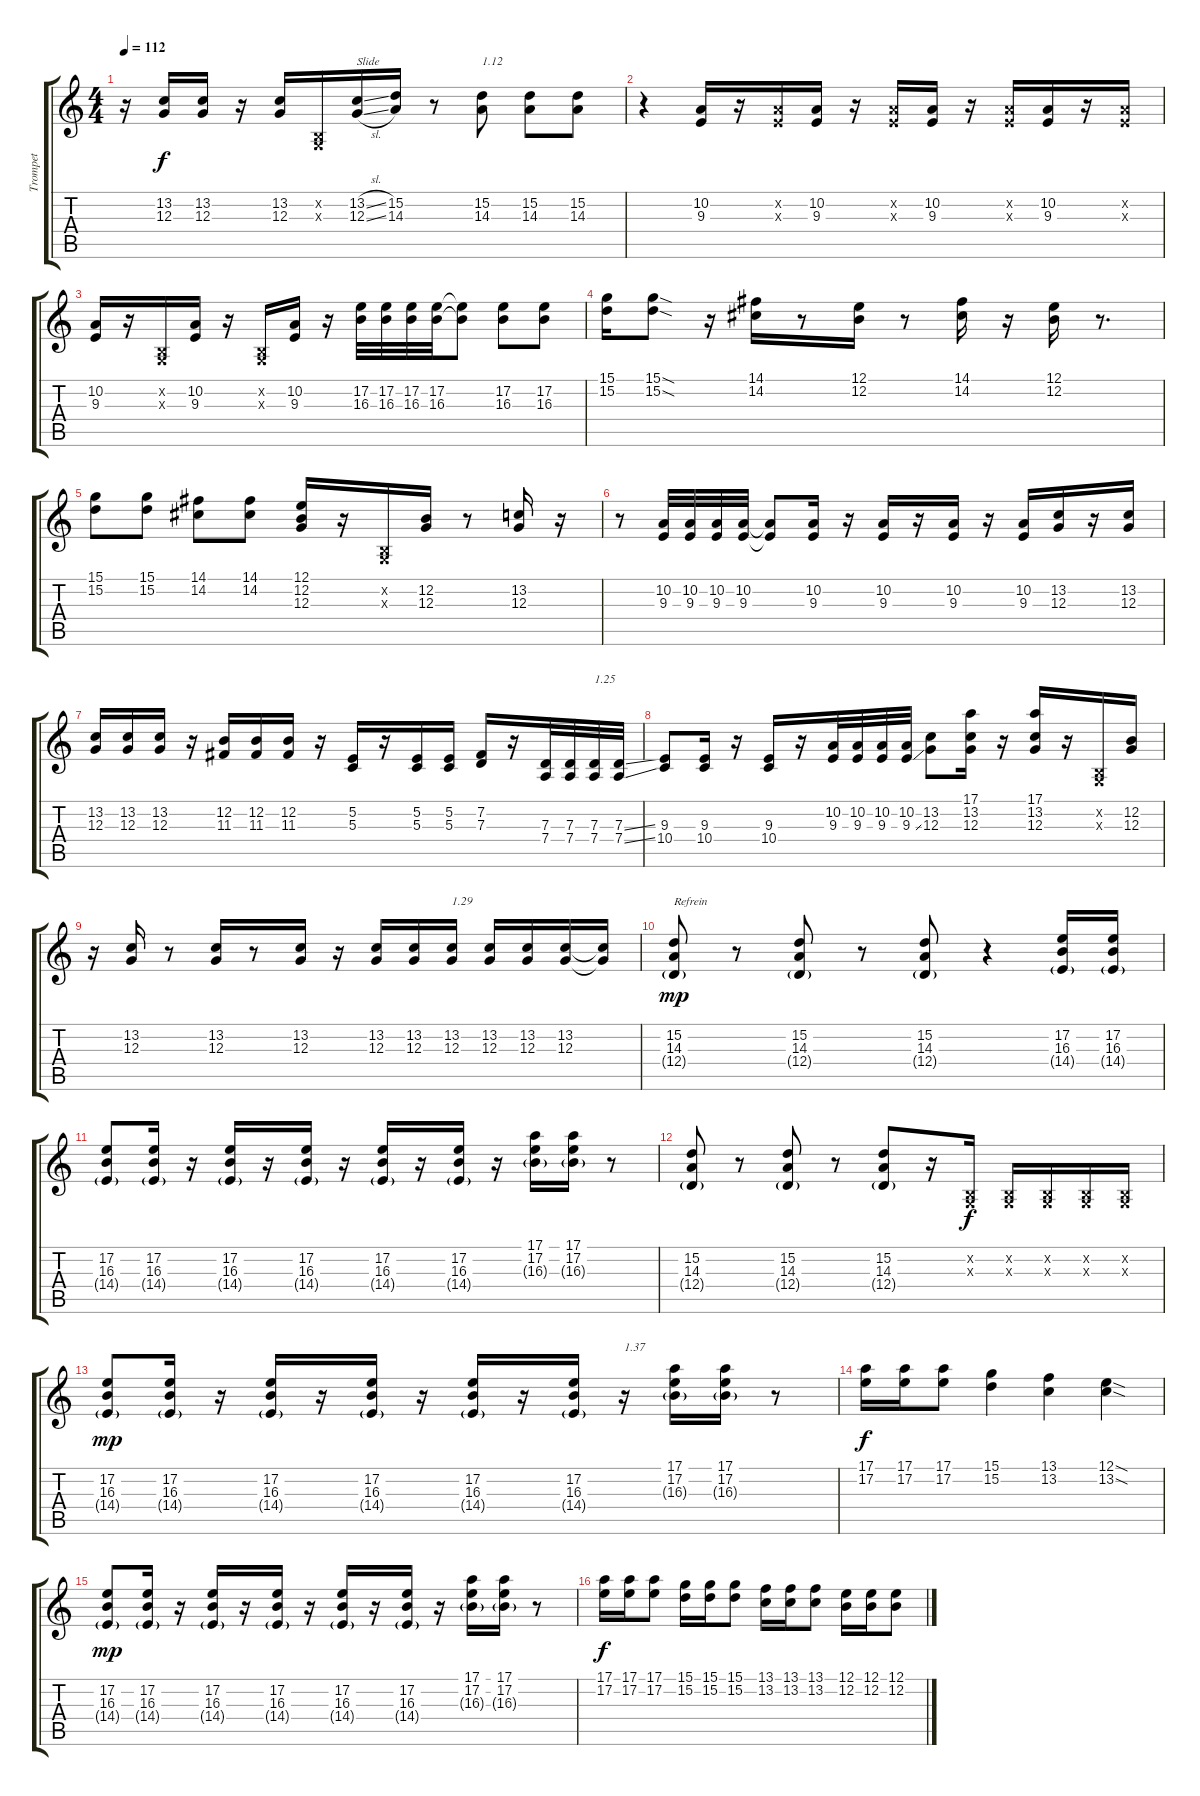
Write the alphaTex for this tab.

\track ("Trompet" "Trompet") {instrument trumpet}
\staff {score tabs}
\tuning (E4 B3 G3 D3 A2 E2) {hide}
\ts (4 4)
\tempo 112
\clef g2
\ks c
r.16{dy f} (13.2 12.3).16 (13.2 12.3).16 r.16 (13.2 12.3).16 (0.2{x} 0.3{x}).16 (13.2{sl} 12.3{sl}).16{txt "Slide"} (15.2 14.3).16 r.8 (15.2 14.3).8{txt "1.12"} (15.2 14.3).8 (15.2 14.3).8 |
r.4 (10.2 9.3).16 r.16 (10.2{x} 9.3{x}).16 (10.2 9.3).16 r.16 (10.2{x} 9.3{x}).16 (10.2 9.3).16 r.16 (10.2{x} 9.3{x}).16 (10.2 9.3).16 r.16 (10.2{x} 9.3{x}).16 |
(10.2 9.3).16 r.16 (0.2{x} 0.3{x}).16 (10.2 9.3).16 r.16 (0.2{x} 0.3{x}).16 (10.2 9.3).16 r.16 (17.2 16.3).32 (17.2 16.3).32 (17.2 16.3).32 (17.2 16.3).32 (17.2{t} 16.3{t}).8 (17.2 16.3).8 (17.2 16.3).8 |
(15.1 15.2).16 (15.1{sod} 15.2{sod}).8 r.16 (14.1 14.2).16 r.8 (12.1 12.2).16 r.8 (14.1 14.2).16 r.16 (12.1 12.2).16 r.8{d} |
(15.1 15.2).8 (15.1 15.2).8 (14.1 14.2).8 (14.1 14.2).8 (12.1 12.2 12.3).16 r.16 (0.2{x} 0.3{x}).16 (12.2 12.3).16 r.8 (13.2 12.3).16 r.16 |
r.8 (10.2 9.3).32 (10.2 9.3).32 (10.2 9.3).32 (10.2 9.3).32 (10.2{t} 9.3{t}).8 (10.2 9.3).16 r.16 (10.2 9.3).16 r.16 (10.2 9.3).16 r.16 (10.2 9.3).16 (13.2 12.3).16 r.16 (13.2 12.3).16 |
(13.2 12.3).16 (13.2 12.3).16 (13.2 12.3).16 r.16 (12.2 11.3).16 (12.2 11.3).16 (12.2 11.3).16 r.16 (5.2 5.3).16 r.16 (5.2 5.3).16 (5.2 5.3).16 (7.2 7.3).16 r.16 (7.3 7.4).32 (7.3 7.4).32 (7.3 7.4).32{txt "1.25"} (7.3{ss} 7.4{ss}).32 |
(9.3 10.4).8 (9.3 10.4).16 r.16 (9.3 10.4).16 r.16 (10.2 9.3).32 (10.2 9.3).32 (10.2 9.3).32 (10.2 9.3{ss}).32 (13.2 12.3).8 (17.1 13.2 12.3).16 r.16 (17.1 13.2 12.3).16 r.16 (0.2{x} 0.3{x}).16 (12.2 12.3).16 |
r.16 (13.2 12.3).16 r.8 (13.2 12.3).16 r.8 (13.2 12.3).16 r.16 (13.2 12.3).16 (13.2 12.3).16 (13.2 12.3).16{txt "1.29"} (13.2 12.3).16 (13.2 12.3).16 (13.2 12.3).16 (13.2{t} 12.3{t}).16 |
(15.2 14.3 12.4{g}).8{txt "Refrein" dy mp} r.8 (15.2 14.3 12.4{g}).8 r.8 (15.2 14.3 12.4{g}).8 r.4 (17.2 16.3 14.4{g}).16 (17.2 16.3 14.4{g}).16 |
(17.2 16.3 14.4{g}).8 (17.2 16.3 14.4{g}).16 r.16 (17.2 16.3 14.4{g}).16 r.16 (17.2 16.3 14.4{g}).16 r.16 (17.2 16.3 14.4{g}).16 r.16 (17.2 16.3 14.4{g}).16 r.16 (17.1 17.2 16.3{g}).16 (17.1 17.2 16.3{g}).16 r.8 |
(15.2 14.3 12.4{g}).8 r.8 (15.2 14.3 12.4{g}).8 r.8 (15.2 14.3 12.4{g}).8 r.16 (0.2{x} 0.3{x}).16{dy f} (0.2{x} 0.3{x}).16 (0.2{x} 0.3{x}).16 (0.2{x} 0.3{x}).16 (0.2{x} 0.3{x}).16 |
(17.2 16.3 14.4{g}).8{dy mp} (17.2 16.3 14.4{g}).16 r.16 (17.2 16.3 14.4{g}).16 r.16 (17.2 16.3 14.4{g}).16 r.16 (17.2 16.3 14.4{g}).16 r.16 (17.2 16.3 14.4{g}).16 r.16{txt "1.37"} (17.1 17.2 16.3{g}).16 (17.1 17.2 16.3{g}).16 r.8 |
(17.1 17.2).16{dy f} (17.1 17.2).16 (17.1 17.2).8 (15.1 15.2).4 (13.1 13.2).4 (12.1{sod} 13.2{sod}).4 |
(17.2 16.3 14.4{g}).8{dy mp} (17.2 16.3 14.4{g}).16 r.16 (17.2 16.3 14.4{g}).16 r.16 (17.2 16.3 14.4{g}).16 r.16 (17.2 16.3 14.4{g}).16 r.16 (17.2 16.3 14.4{g}).16 r.16 (17.1 17.2 16.3{g}).16 (17.1 17.2 16.3{g}).16 r.8 |
(17.1 17.2).16{dy f} (17.1 17.2).16 (17.1 17.2).8 (15.1 15.2).16 (15.1 15.2).16 (15.1 15.2).8 (13.1 13.2).16 (13.1 13.2).16 (13.1 13.2).8 (12.1 12.2).16 (12.1 12.2).16 (12.1 12.2).8
